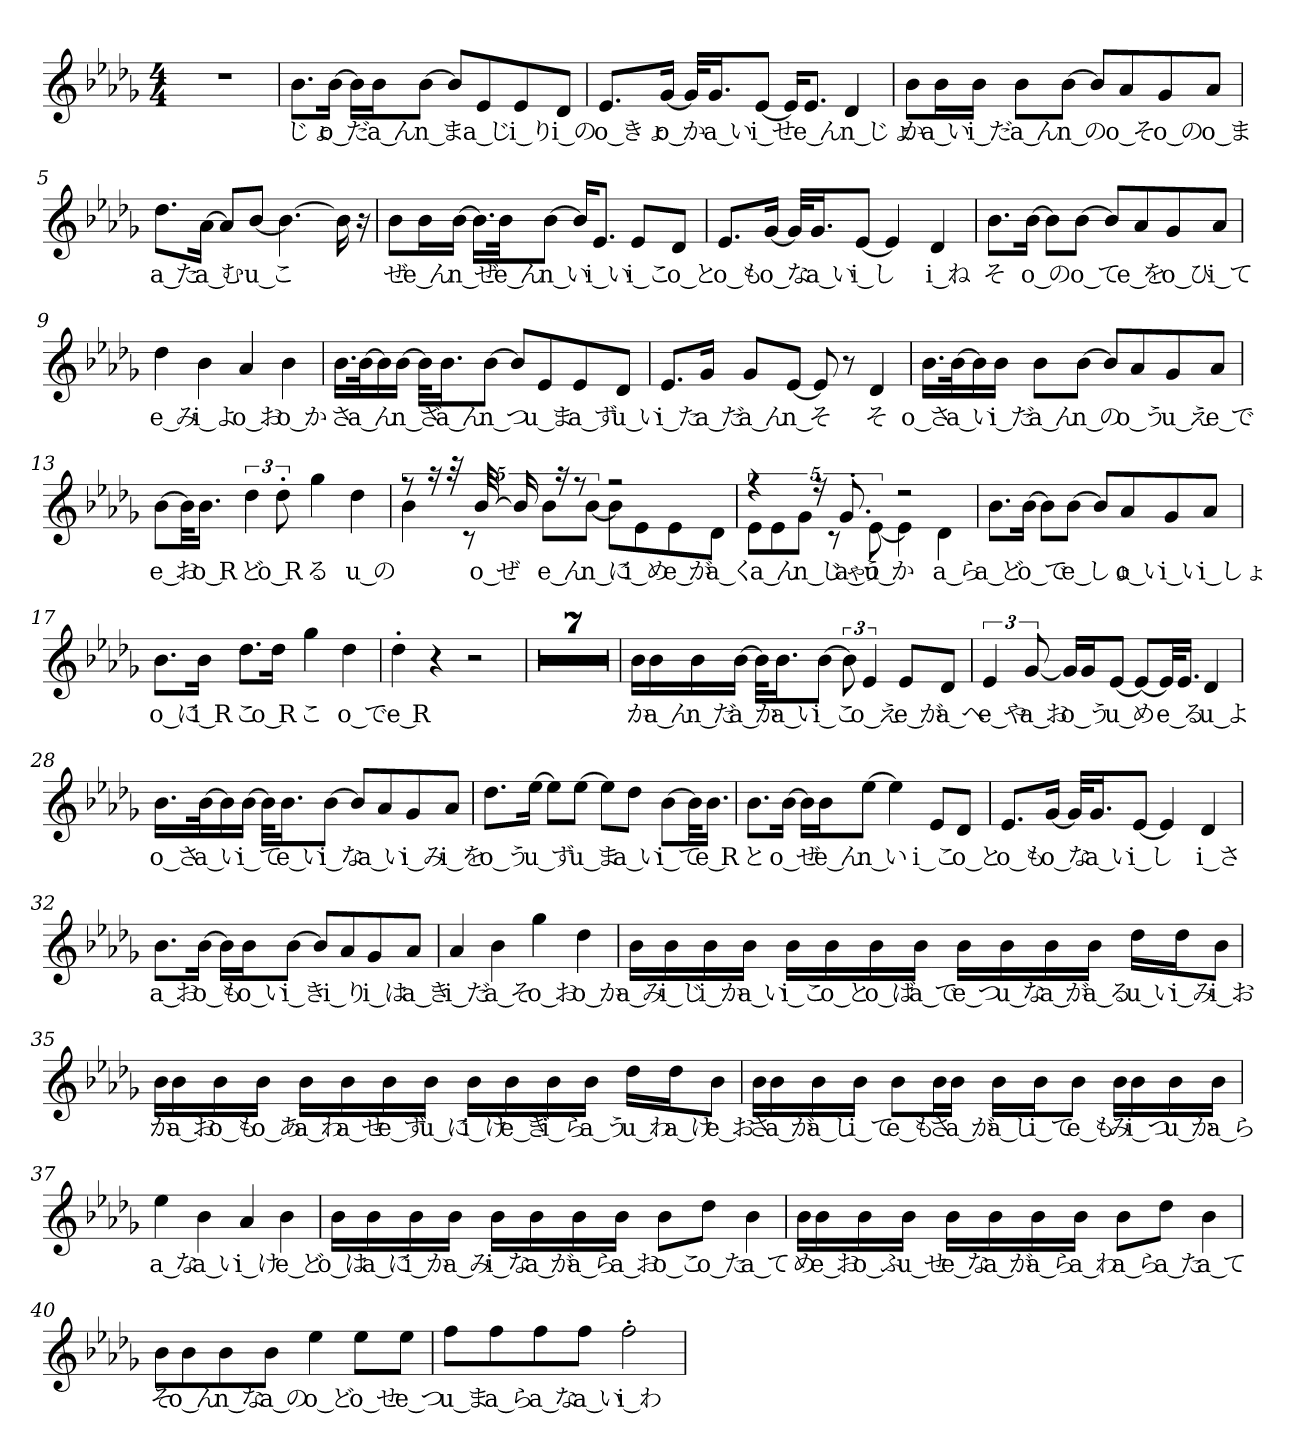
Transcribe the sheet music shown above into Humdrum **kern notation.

**kern	**text
*part1	*part1
*staff1	*staff1
*clefG2	*
*k[b-e-a-d-g-]	*
*M4/4	*
*MM171	*
=1	=1
1r	.
=2	=2
8.b-L	- じょ
[16b-Jk	o だ
16b-LL]	.
16b-J	a ん
[8b-J	n ま
8b-L]	.
8e-	a じ
8e-	i り
8d-J	i の
=3	=3
8.e-L	o きょ
[16g-Jk	o か
32g-KLL]	.
16.g-J	a い
[8e-J	i せ
16e-KL]	.
8.e-J	e ん
4d-	n じょ
=4	=4
8b-L	- か
16b-L	a い
16b-JJ	i だ
8b-L	a ん
[8b-J	n の
8b-L]	.
8a-	o そ
8g-	o の
8a-J	o ま
=5	=5
8.dd-L	a た
[16a-Jk	a む
8a-L]	.
[8b-J	u こ
4.b-_	.
16b-]	.
16r	.
=6	=6
8b-L	- ぜ
16b-L	e ん
[16b-JJ	n ぜ
16.b-LL]	.
32b-JK	e ん
[8b-J	n い
16b-KL]	.
8.e-J	i い
8e-L	i こ
8d-J	o と
=7	=7
8.e-L	o も
[16g-Jk	o な
32g-KLL]	.
16.g-J	a い
[8e-J	i し
4e-]	.
4d-	i ね
=8	=8
8.b-L	- そ
[16b-Jk	o の
8b-L]	.
[8b-J	o て
8b-L]	.
8a-	e を
8g-	o ひ
8a-J	i て
=9	=9
4dd-	e み
4b-	i よ
4a-	o お
4b-	o か
=10	=10
16.b-LL	- さ
[32b-K	a ん
16b-]	.
[16b-JJ	n ざ
32b-KLL]	.
16.b-J	a ん
[8b-J	n つ
8b-L]	.
8e-	u ま
8e-	a ず
8d-J	u い
=11	=11
8.e-L	i た
16g-Jk	a だ
8g-L	a ん
[8e-J	n そ
8e-]	.
8r	.
4d-	そ
=12	=12
16.b-LL	o さ
[32b-K	a い
16b-]	.
16b-JJ	i だ
8b-L	a ん
[8b-J	n の
8b-L]	.
8a-	o う
8g-	u え
8a-J	e で
=13	=13
[8b-L	e お
32b-KL]	.
16.b-JJ	o R
6dd-	- ど
12dd-'	o R
4gg-	- る
4dd-	u の
=14	=14
*^	*
8r	5b-	.
16r	.	.
32r	.	.
.	10r	.
[32b-	.	o ぜ
16b-]	.	.
.	10b-L	e ん
16r	.	.
8r	.	.
.	[10b-J	n に
2r	8b-L]	.
.	8e-	i め
.	8e-	e が
.	8d-J	a く
=15	=15	=15
4r	10e-L	.
.	10e-	a ん
.	10g-J	n じゃ
16r	.	.
.	10r	.
8.g-'	.	a う
.	[10e-	u か
2r	4e-]	.
.	4d-	a ら
*v	*v	*
=16	=16
8.b-L	a ど
[16b-Jk	o で
8b-L]	.
[8b-J	e しょ
8b-L]	.
8a-	o い
8g-	i い
8a-J	i しょ
=17	=17
8.b-L	o に
16b-Jk	i R
8.dd-L	- こ
16dd-Jk	o R
4gg-	- こ
4dd-	o で
=18	=18
4dd-'	e R
4r	.
2r	.
=19	=19
1r	.
=20	=20
1r	.
=21	=21
1r	.
=22	=22
1r	.
=23	=23
1r	.
=24	=24
1r	.
=25	=25
1r	.
=26	=26
16b-LL	- か
16b-	a ん
16b-	n だ
[16b-JJ	a か
32b-KLL]	.
16.b-J	a い
[8b-J	i こ
12b-]	.
6e-	o え
8e-L	e が
8d-J	a へ
=27	=27
6e-	e や
[12g-	a お
16g-LL]	.
16g-J	o う
[8e-J	u め
8e-L_	.
32e-KL]	.
16.e-JJ	e る
4d-	u よ
=28	=28
16.b-LL	o さ
[32b-K	a い
16b-]	.
[16b-JJ	i て
32b-KLL]	.
16.b-J	e い
[8b-J	i な
8b-L]	.
8a-	a い
8g-	i み
8a-J	i を
=29	=29
8.dd-L	o う
[16ee-Jk	u ず
8ee-L]	.
[8ee-J	u ま
8ee-L]	.
8dd-J	a い
[8b-L	i て
32b-KL]	.
16.b-JJ	e R
=30	=30
8.b-L	と
[16b-Jk	o ぜ
16b-LL]	.
16b-J	e ん
[8ee-J	n い
4ee-]	.
8e-L	i こ
8d-J	o と
=31	=31
8.e-L	o も
[16g-Jk	o な
32g-KLL]	.
16.g-J	a い
[8e-J	i し
4e-]	.
4d-	i さ
=32	=32
8.b-L	a お
[16b-Jk	o も
16b-LL]	.
16b-J	o い
[8b-J	i き
8b-L]	.
8a-	i り
8g-	i は
8a-J	a き
=33	=33
4a-	i だ
4b-	a そ
4gg-	o お
4dd-	o か
=34	=34
16b-LL	a み
16b-	i じ
16b-	i か
16b-JJ	a い
16b-LL	i こ
16b-	o と
16b-	o ば
16b-JJ	a で
16b-LL	e つ
16b-	u な
16b-	a が
16b-JJ	a る
16dd-LL	u い
16dd-J	i み
8b-J	i お
=35	=35
16b-LL	- か
16b-	a お
16b-	o も
16b-JJ	o あ
16b-LL	a わ
16b-	a せ
16b-	e ず
16b-JJ	u に
16b-LL	i け
16b-	e ぎ
16b-	i ら
16b-JJ	a う
16dd-LL	u わ
16dd-J	a け
8b-J	e お
=36	=36
16b-LL	- さ
16b-	a が
16b-	a し
16b-JJ	i て
8b-L	e も
16b-L	- さ
16b-JJ	a が
16b-LL	a し
16b-J	i て
8b-J	e も
16b-LL	- み
16b-	i つ
16b-	u か
16b-JJ	a ら
=37	=37
4ee-	a な
4b-	a い
4a-	i け
4b-	e ど
=38	=38
16b-LL	o は
16b-	a に
16b-	i か
16b-JJ	a み
16b-LL	i な
16b-	a が
16b-	a ら
16b-JJ	a お
8b-L	o こ
8dd-J	o た
4b-	a て
=39	=39
16b-LL	- め
16b-	e お
16b-	o ふ
16b-JJ	u せ
16b-LL	e な
16b-	a が
16b-	a ら
16b-JJ	a わ
8b-L	a ら
8dd-J	a た
4b-	a て
=40	=40
8b-L	- そ
8b-	o ん
8b-	n な
8b-J	a の
4ee-	o ど
8ee-L	o せ
8ee-J	e つ
=41	=41
8ffL	u ま
8ff	a ら
8ff	a な
8ffJ	a い
2ff'	i わ
=	=
*-	*-
